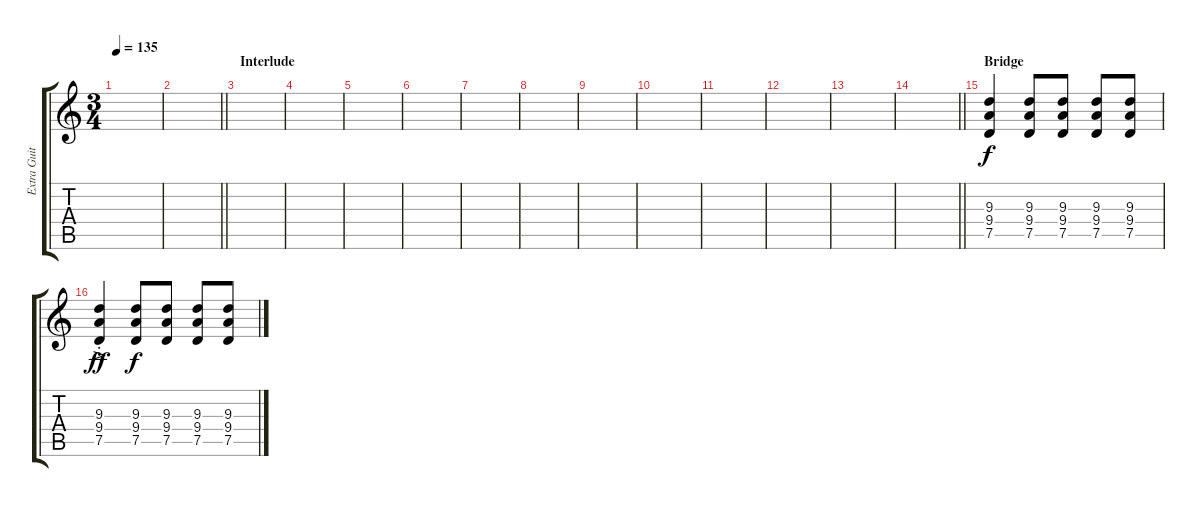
\track ("Extra Guitar" "Extra Guit") {instrument electricguitarclean}
\staff {score tabs}
\tuning (D4 A3 F3 C3 G2 D2) {hide}
\ts (3 4)
\tempo 135
\clef g2
\ks c
|
\barLineRight lightlight
|
\section ("" "Interlude")
|
|
|
|
|
|
|
|
|
|
|
\barLineRight lightlight
|
\section ("" "Bridge")
(9.3 9.4 7.5).4 (9.3 9.4 7.5).8 (9.3 9.4 7.5).8 (9.3 9.4 7.5).8 (9.3 9.4 7.5).8 |
(9.3{ac st} 9.4{st} 7.5{st}).4{dy ff} (9.3 9.4 7.5).8{dy f} (9.3 9.4 7.5).8 (9.3 9.4 7.5).8 (9.3 9.4 7.5).8
